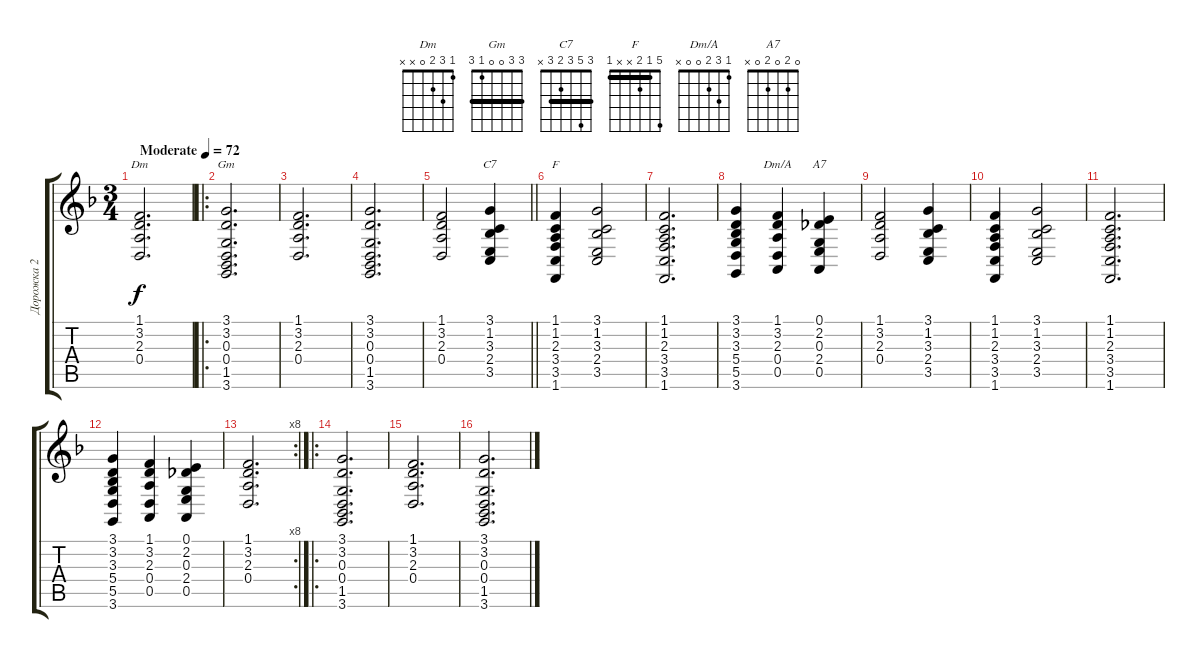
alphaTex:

\track ("Дорожка 2" "Дорожка 2") {instrument stringensemble1}
\staff {score tabs}
\tuning (E4 B3 G3 D3 A2 E2) {hide}
\chord ("Dm" 1 3 2 0 x x)
\chord ("Gm" 3 3 0 0 1 3) {barre 3}
\chord ("C7" 3 5 3 2 3 x) {barre 3}
\chord ("F" 5 1 2 x x 1) {barre 1}
\chord ("Dm/A" 1 3 2 0 0 x)
\chord ("A7" 0 2 0 2 0 x)
\ts (3 4)
\tempo (72 "Moderate")
\clef g2
\ks f
(1.1 3.2 2.3 0.4).2{d ch "Dm" dy f instrument stringensemble1} |
\ro
(3.1 3.2 0.3 0.4 1.5 3.6).2{d ch "Gm"} |
(1.1 3.2 2.3 0.4).2{d} |
(3.1 3.2 0.3 0.4 1.5 3.6).2{d} |
\barLineRight lightlight
(1.1 3.2 2.3 0.4).2 (3.1 1.2 3.3 2.4 3.5).4{ch "C7"} |
(1.1 1.2 2.3 3.4 3.5 1.6).4{ch "F"} (3.1 1.2 3.3 2.4 3.5).2 |
(1.1 1.2 2.3 3.4 3.5 1.6).2{d} |
(3.1 3.2 3.3 5.4 5.5 3.6).4 (1.1 3.2 2.3 0.4 0.5).4{ch "Dm/A"} (0.1 2.2 0.3 2.4 0.5).4{ch "A7"} |
(1.1 3.2 2.3 0.4).2 (3.1 1.2 3.3 2.4 3.5).4 |
(1.1 1.2 2.3 3.4 3.5 1.6).4 (3.1 1.2 3.3 2.4 3.5).2 |
(1.1 1.2 2.3 3.4 3.5 1.6).2{d} |
(3.1 3.2 3.3 5.4 5.5 3.6).4 (1.1 3.2 2.3 0.4 0.5).4 (0.1 2.2 0.3 2.4 0.5).4 |
\rc 8
(1.1 3.2 2.3 0.4).2{d} |
\ro
(3.1 3.2 0.3 0.4 1.5 3.6).2{d} |
(1.1 3.2 2.3 0.4).2{d} |
(3.1 3.2 0.3 0.4 1.5 3.6).2{d}
